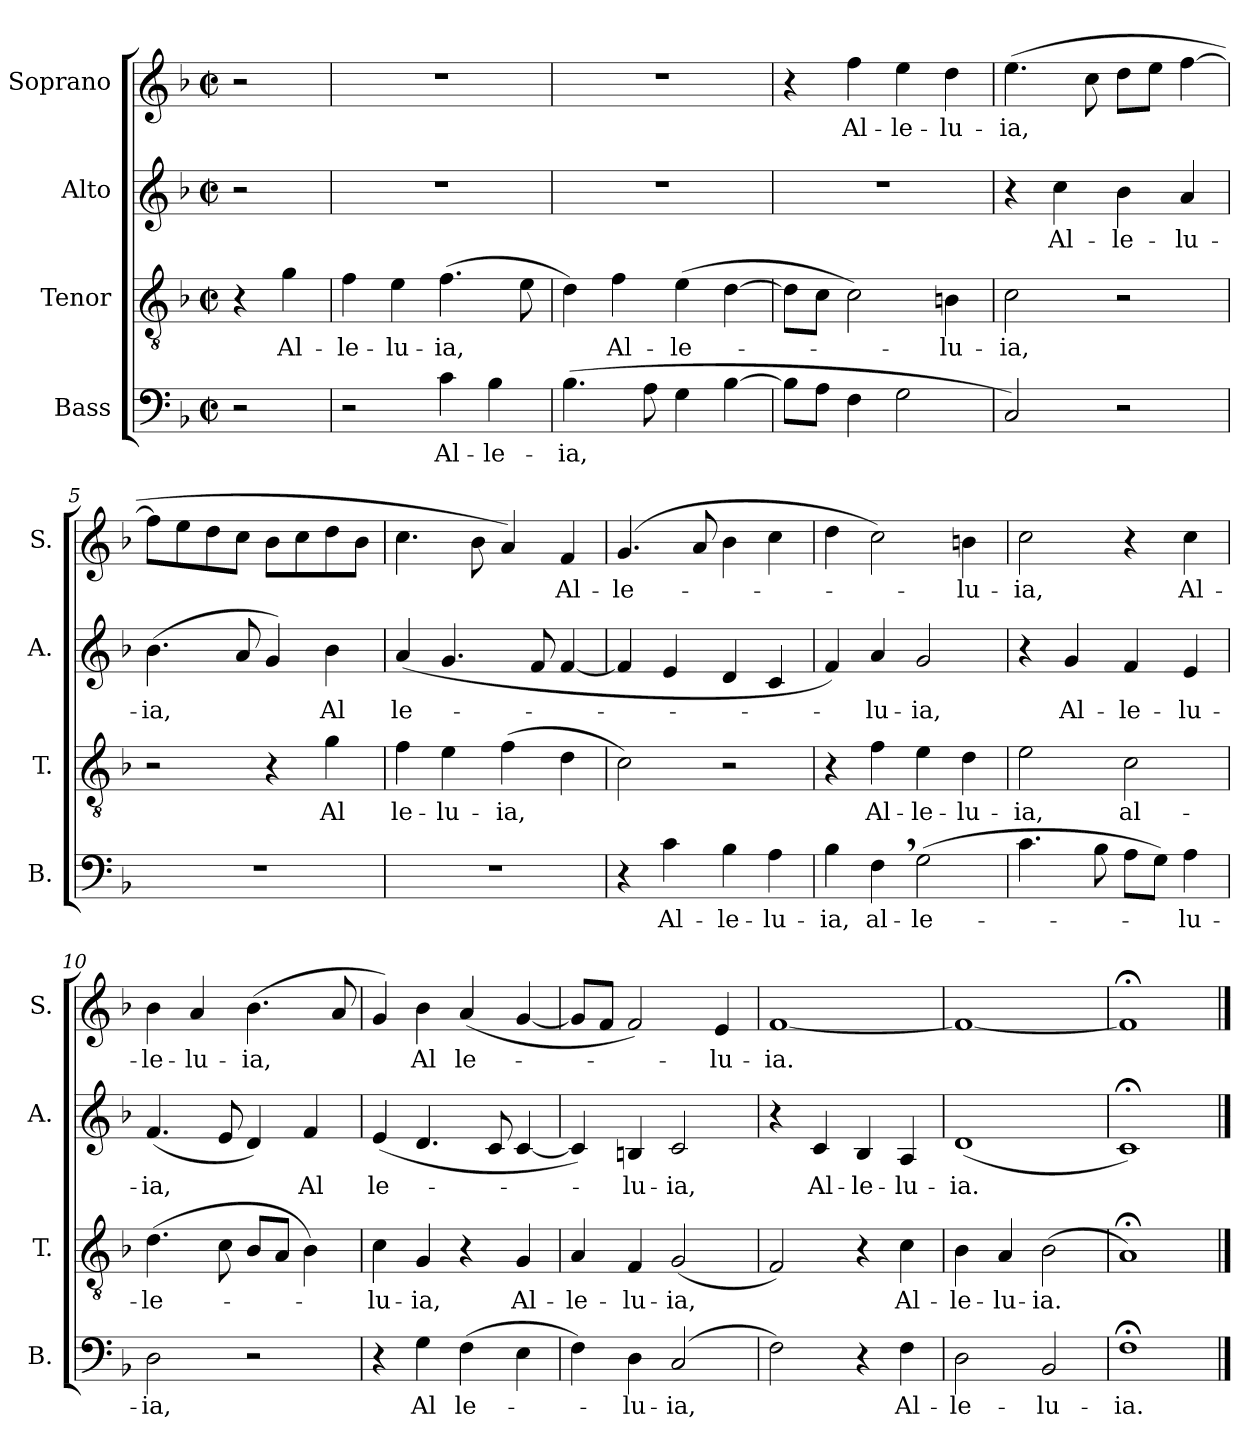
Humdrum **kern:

**kern	**text	**kern	**text	**kern	**text	**kern	**text
*part4	*part4	*part3	*part3	*part2	*part2	*part1	*part1
*staff4	*staff4	*staff3	*staff3	*staff2	*staff2	*staff1	*staff1
*I"Bass	*	*I"Tenor	*	*I"Alto	*	*I"Soprano	*
*I'B.	*	*I'T.	*	*I'A.	*	*I'S.	*
*clefF4	*	*clefGv2	*	*clefG2	*	*clefG2	*
*k[b-]	*	*k[b-]	*	*k[b-]	*	*k[b-]	*
*M2/2	*	*M2/2	*	*M2/2	*	*M2/2	*
*met(c|)	*	*met(c|)	*	*met(c|)	*	*met(c|)	*
=	=	=	=	=	=	=	=
2r	.	4r	.	2r	.	2r	.
!	!	!	!LO:LY:b	!	!	!	!
.	.	4g\	Al-	.	.	.	.
=1	=1	=1	=1	=1	=1	=1	=1
!	!	!	!LO:LY:b	!	!	!	!
2r	.	4f\	-le-	1r	.	1r	.
!	!	!	!LO:LY:b	!	!	!	!
.	.	4e\	-lu-	.	.	.	.
!	!LO:LY:b	!	!LO:LY:b	!	!	!	!
4c\	Al-	(4.f\	-ia,	.	.	.	.
!	!LO:LY:b	!	!	!	!	!	!
4B-\	-le-	.	.	.	.	.	.
.	.	8e\	.	.	.	.	.
=2	=2	=2	=2	=2	=2	=2	=2
!	!LO:LY:b	!	!	!	!	!	!
(>4.B-\	-ia,	4d\)	.	1r	.	1r	.
!	!	!	!LO:LY:b	!	!	!	!
.	.	4f\	Al-	.	.	.	.
8A\	.	.	.	.	.	.	.
!	!	!	!LO:LY:b	!	!	!	!
4G\	.	(>4e\	-le-	.	.	.	.
[>4B-\	.	[>4d\	.	.	.	.	.
=3	=3	=3	=3	=3	=3	=3	=3
8B-\L]	.	8d\L]	.	1r	.	4r	.
8A\J	.	8c\J	.	.	.	.	.
!	!	!	!	!	!	!	!LO:LY:b
4F\	.	2c\)	.	.	.	4ff\	Al-
!	!	!	!	!	!	!	!LO:LY:b
2G\	.	.	.	.	.	4ee\	-le-
!	!	!	!LO:LY:b	!	!	!	!LO:LY:b
.	.	4Bn\	-lu-	.	.	4dd\	-lu-
=4	=4	=4	=4	=4	=4	=4	=4
!	!	!	!LO:LY:b	!	!	!	!LO:LY:b
2C/)	.	2c\	-ia,	4r	.	(>4.ee\	-ia,
!	!	!	!	!	!LO:LY:b	!	!
.	.	.	.	4cc\	Al-	.	.
.	.	.	.	.	.	8cc\	.
!	!	!	!	!	!LO:LY:b	!	!
2r	.	2r	.	4b-\	-le-	8dd\L	.
.	.	.	.	.	.	8ee\J	.
!	!	!	!	!	!LO:LY:b	!	!
.	.	.	.	4a/	-lu-	[>4ff\	.
!!LO:LB:g=z
=5	=5	=5	=5	=5	=5	=5	=5
!	!	!	!	!	!LO:LY:b	!	!
1r	.	2r	.	(>4.b-\	-ia,	8ff\L]	.
.	.	.	.	.	.	8ee\	.
.	.	.	.	.	.	8dd\	.
.	.	.	.	8a/	.	8cc\J	.
.	.	4r	.	4g/)	.	8b-\L	.
.	.	.	.	.	.	8cc\	.
!	!	!	!LO:LY:b	!	!LO:LY:b	!	!
.	.	4g\	Al	4b-\	Al	8dd\	.
.	.	.	.	.	.	8b-\J	.
=6	=6	=6	=6	=6	=6	=6	=6
!	!	!	!LO:LY:b	!	!LO:LY:b	!	!
1r	.	4f\	-le-	(>4a/	-le-	4.cc\	.
!	!	!	!LO:LY:b	!	!	!	!
.	.	4e\	-lu-	4.g/	.	.	.
.	.	.	.	.	.	8b-\	.
!	!	!	!LO:LY:b	!	!	!	!
.	.	(>4f\	-ia,	.	.	4a/)	.
.	.	.	.	8f/	.	.	.
!	!	!	!	!	!	!	!LO:LY:b
.	.	4d\	.	[<4f/	.	4f/	Al-
=7	=7	=7	=7	=7	=7	=7	=7
!	!	!	!	!	!	!	!LO:LY:b
4r	.	2c\)	.	4f/]	.	(>4.g/	-le-
!	!LO:LY:b	!	!	!	!	!	!
4c\	Al-	.	.	4e/	.	.	.
.	.	.	.	.	.	8a/	.
!	!LO:LY:b	!	!	!	!	!	!
4B-\	-le-	2r	.	4d/	.	4b-\	.
!	!LO:LY:b	!	!	!	!	!	!
4A\	-lu-	.	.	4c/	.	4cc\	.
=8	=8	=8	=8	=8	=8	=8	=8
!	!LO:LY:b	!	!	!	!	!	!
4B-\	-ia,	4r	.	4f/)	.	4dd\	.
!	!LO:LY:b	!	!LO:LY:b	!	!LO:LY:b	!	!
4F,<\	al-	4f\	Al-	4a/	-lu-	2cc\)	.
!	!LO:LY:b	!	!LO:LY:b	!	!LO:LY:b	!	!
(>2G\	-le-	4e\	-le-	2g/	-ia,	.	.
!	!	!	!LO:LY:b	!	!	!	!LO:LY:b
.	.	4d\	-lu-	.	.	4bn\	-lu-
=9	=9	=9	=9	=9	=9	=9	=9
!	!	!	!LO:LY:b	!	!	!	!LO:LY:b
4.c\	.	2e\	-ia,	4r	.	2cc\	ia,
!	!	!	!	!	!LO:LY:b	!	!
.	.	.	.	4g/	Al-	.	.
8B-\	.	.	.	.	.	.	.
!	!	!	!LO:LY:b	!	!LO:LY:b	!	!
8A\L	.	2c\	al-	4f/	-le-	4r	.
8G\J)	.	.	.	.	.	.	.
!	!LO:LY:b	!	!	!	!LO:LY:b	!	!LO:LY:b
4A\	-lu-	.	.	4e/	-lu-	4cc\	Al-
!!LO:PB:g=z
=10	=10	=10	=10	=10	=10	=10	=10
!	!LO:LY:b	!	!LO:LY:b	!	!LO:LY:b	!	!LO:LY:b
2D\	-ia,	(>4.d\	-le-	(>4.f/	ia,	4b-\	-le-
!	!	!	!	!	!	!	!LO:LY:b
.	.	.	.	.	.	4a/	-lu-
.	.	8c\	.	8e/	.	.	.
!	!	!	!	!	!	!	!LO:LY:b
2r	.	8B-/L	.	4d/)	.	(>4.b-\	-ia,
.	.	8A/J	.	.	.	.	.
!	!	!	!	!	!LO:LY:b	!	!
.	.	4B-\)	.	4f/	Al	.	.
.	.	.	.	.	.	8a/	.
=11	=11	=11	=11	=11	=11	=11	=11
!	!	!	!LO:LY:b	!	!LO:LY:b	!	!
4r	.	4c\	-lu-	(4e/	-le-	4g/)	.
!	!LO:LY:b	!	!LO:LY:b	!	!	!	!LO:LY:b
4G\	Al	4G/	-ia,	4.d/	.	4b-\	Al
!	!LO:LY:b	!	!	!	!	!	!LO:LY:b
(>4F\	-le-	4r	.	.	.	(>4a/	-le-
.	.	.	.	8c/	.	.	.
!	!	!	!LO:LY:b	!	!	!	!
4E\	.	4G/	Al-	[<4c/	.	[<4g/	.
=12	=12	=12	=12	=12	=12	=12	=12
!	!	!	!LO:LY:b	!	!	!	!
4F\)	.	4A/	-le-	4c/])	.	8g/L]	.
.	.	.	.	.	.	8f/J	.
!	!LO:LY:b	!	!LO:LY:b	!	!LO:LY:b	!	!
4D\	lu-	4F/	-lu-	4Bn/	lu-	2f/)	.
!	!LO:LY:b	!	!LO:LY:b	!	!LO:LY:b	!	!
(>2C/	-ia,	(>2G/	-ia,	2c/	-ia,	.	.
!	!	!	!	!	!	!	!LO:LY:b
.	.	.	.	.	.	4e/	lu-
=13	=13	=13	=13	=13	=13	=13	=13
!	!	!	!	!	!	!	!LO:LY:b
2F\)	.	2F/)	.	4r	.	[<1f	ia.
!	!	!	!	!	!LO:LY:b	!	!
.	.	.	.	4c/	Al-	.	.
!	!	!	!	!	!LO:LY:b	!	!
4r	.	4r	.	4B-/	-le-	.	.
!	!LO:LY:b	!	!LO:LY:b	!	!LO:LY:b	!	!
4F\	Al-	4c\	Al-	4A/	-lu-	.	.
=14	=14	=14	=14	=14	=14	=14	=14
!	!LO:LY:b	!	!LO:LY:b	!	!LO:LY:b	!	!
2D\	-le-	4B-\	-le-	(>1d	-ia.	1f_	.
!	!	!	!LO:LY:b	!	!	!	!
.	.	4A/	-lu-	.	.	.	.
!	!LO:LY:b	!	!LO:LY:b	!	!	!	!
2BB-/	-lu-	(>2B-\	-ia.	.	.	.	.
=15	=15	=15	=15	=15	=15	=15	=15
!	!LO:LY:b	!	!	!	!	!	!
1F;<	-ia.	1A;<)	.	1c;<)	.	1f;<]	.
==	==	==	==	==	==	==	==
*-	*-	*-	*-	*-	*-	*-	*-
